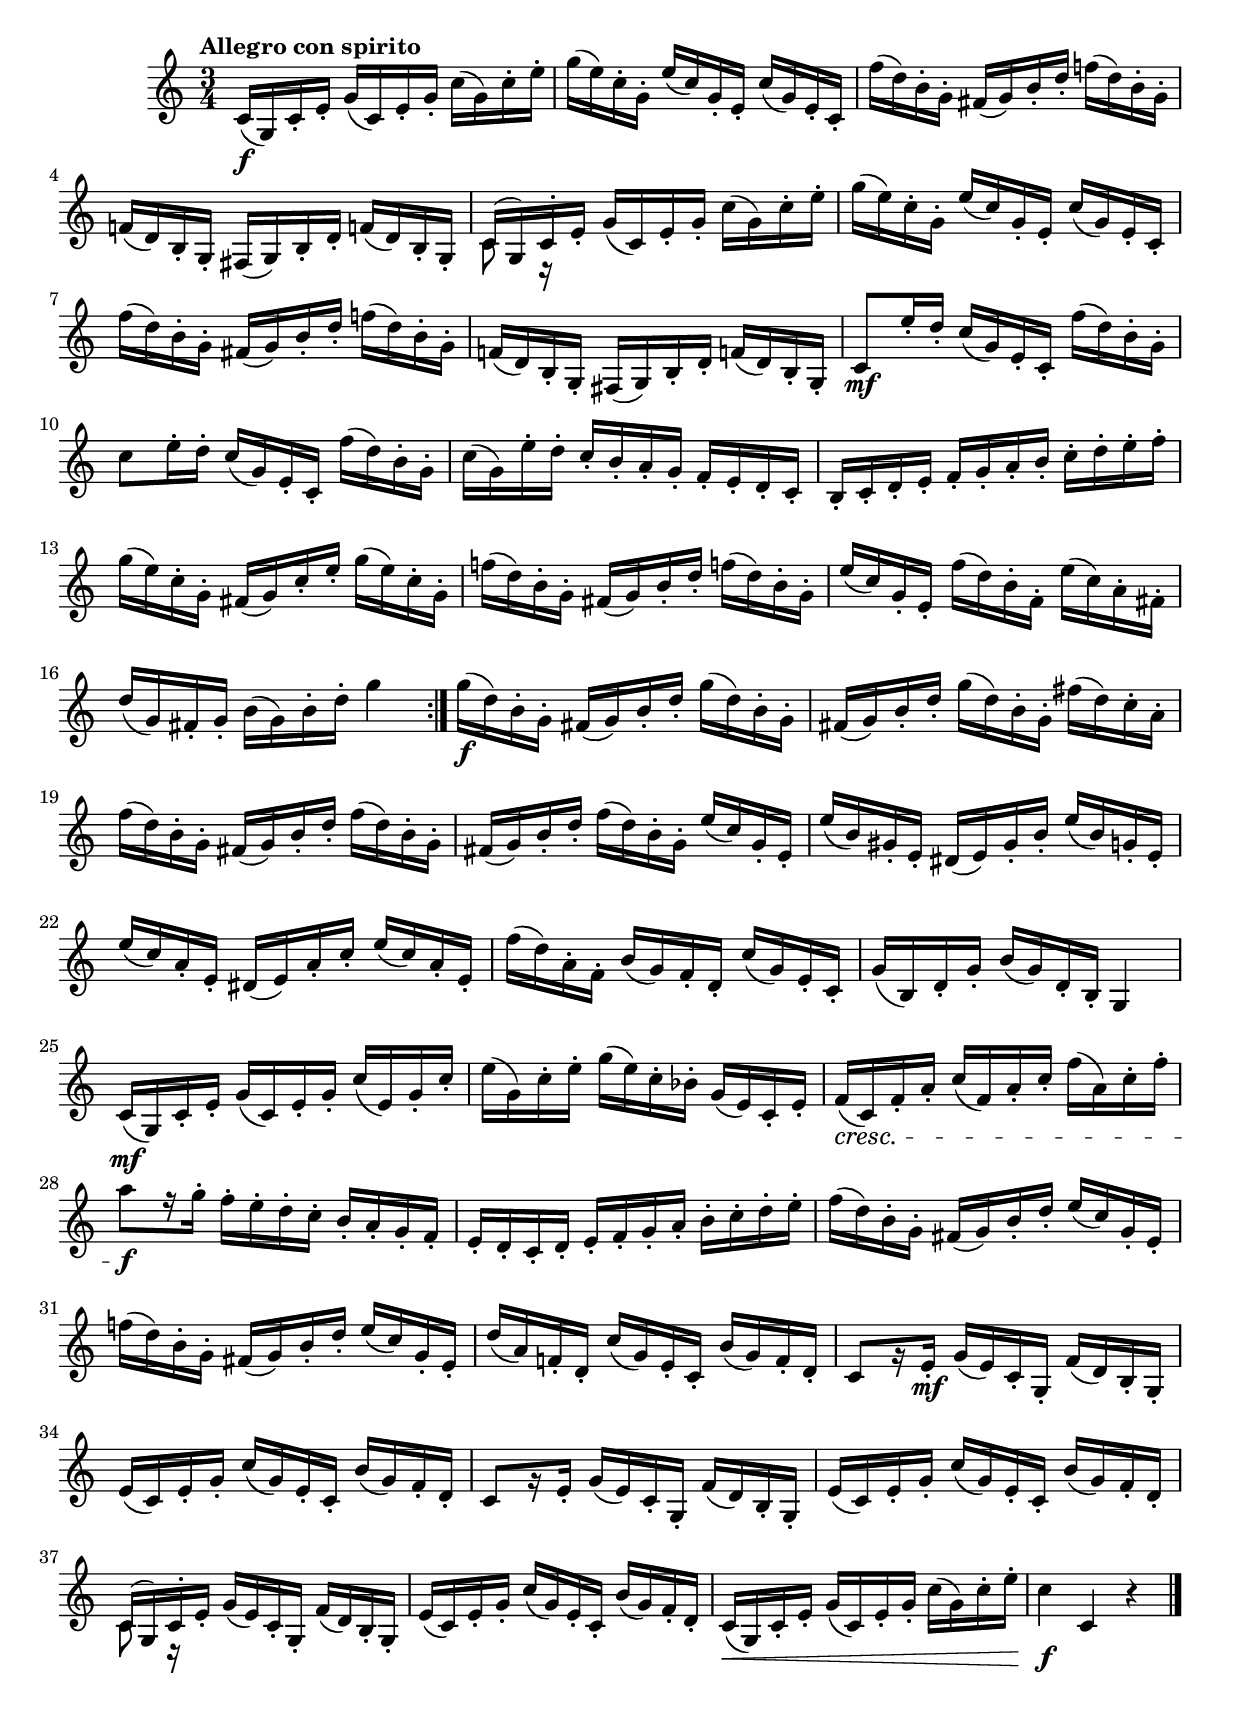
\version "2.22.0"

\include "../turn-markup.ily"

\relative {
  \language "english"

  \transposition f

  \tempo "Allegro con spirito"

  \key c \major
  \time 3/4

  \repeat volta 2 {
    c'16( \f g) c-. e-. g( c,) e-. g-. c( g) c-. e-. |
    g16( e) c-. g-. e'( c) g-. e-. c'( g) e-. c-. |
    f'16( d) b-. g-. f-sharp( g) b-. d-. f-natural!( d) b-. g-. |
    f-natural!16( d) b-. g-. f-sharp( g) b-. d-. f-natural!( d) b-. g-. |

    <<
      {
        \voiceOne
        c16( g) c-.
      }
      \new Voice {
        \voiceTwo
        c8 r16
      }
    >> \oneVoice
    e-. g( c,) e-. g-. c( g) c-. e-. |

    g16( e) c-. g-. e'( c) g-. e-. c'( g) e-. c-. |
    f'16( d) b-. g-. f-sharp( g) b-. d-. f-natural!( d) b-. g-. |
    f-natural!16( d) b-. g-. f-sharp( g) b-. d-. f-natural!( d) b-. g-. |
    c8 \mf e'16-. d-. c( g) e-. c-. f'( d) b-. g-. |
    c8 e16-. d-. c( g) e-. c-. f'( d) b-. g-. |
    c16( g) e'-. d-. c-. b-. a-. g-. f-. e-. d-. c-. |
    b16-. c-. d-. e-. f-. g-. a-. b-. c-. d-. e-. f-. |
    g16( e) c-. g-. f-sharp( g) c-. e-. g( e) c-. g-. |
    f-natural'!16( d) b-. g-. f-sharp( g) b-. d-. f-natural!( d) b-. g-. |
    e'16( c) g-. e-. f'( d) b-. f-. e'( c) a-. f-sharp-. |
    d'16( g,) f-sharp-. g-. b( g) b-. d-. g4 |
  }

  g16( \f d) b-. g-. \repeat unfold 2 { f-sharp( g) b-. d-. g16( d) b-. g-. } f-sharp'( d) c-. a-. |
  f'16( d) b-. g-. \repeat unfold 2 { f-sharp( g) b-. d-. f( d) b-. g-. } e'( c) g-. e-. |
  e'16( b) g-sharp-. e-. d-sharp( e) g-sharp-. b-. e( b) g-. e-. |
  e'16( c) a-. e-. d-sharp( e) a-. c-. e( c) a-. e-. |
  f'16( d) a-. f-. b( g) f-. d-. c'( g) e-. c-. |
  g'16( b,) d-. g-. b( g) d-. b-. g4 |

  c16( \mf g) c-. e-. g( c,) e-. g-. c( e,) g-. c-. |
  e16( g,) c-. e-. g( e) c-. b-flat-. g( e) c-. e-. |
  f16( \cresc c) f-. a-. c( f,) a-. c-. f( a,) c-. f-. |
  a8[ \f r16 g-.] f-. e-. d-. c-. b-. a-. g-. f-. |
  e16-. d-. c-. d-. e-. f-. g-. a-. b-. c-. d-. e-. |
  f16( d) b-. g-. f-sharp( g) b-. d-. e( c) g-. e-. |
  f-natural'!16( d) b-. g-. f-sharp( g) b-. d-. e( c) g-. e-. |
  d'16( a) f-natural!-. d-. c'( g) e-. c-. b'( g) f-. d-. |

  c8[ r16 e-.] \mf g( e) c-. g-. f'( d) b-. g-. |
  e'16( c) e-. g-. c( g) e-. c-. b'( g) f-. d-. |

  % These measures (which are the same as the previous two measures) are not in
  % the 1st edition.
  c8[ r16 e-.]     g( e) c-. g-. f'( d) b-. g-. |
  e'16( c) e-. g-. c( g) e-. c-. b'( g) f-. d-. |

  <<
    {
      \voiceOne
      c16( g) c-.
    }
    \new Voice {
      \voiceTwo
      c8 r16
    }
  >> \oneVoice
  e-. g( e) c-. g-. f'( d) b-. g-. |

  e'16( c) e-. g-. c( g) e-. c-. b'( g) f-. d-. |
  c16( \< g) c-. e-. g( c,) e-. g-. c( g) c-. e-. |
  c4 \f c, r | \bar "|."
}
